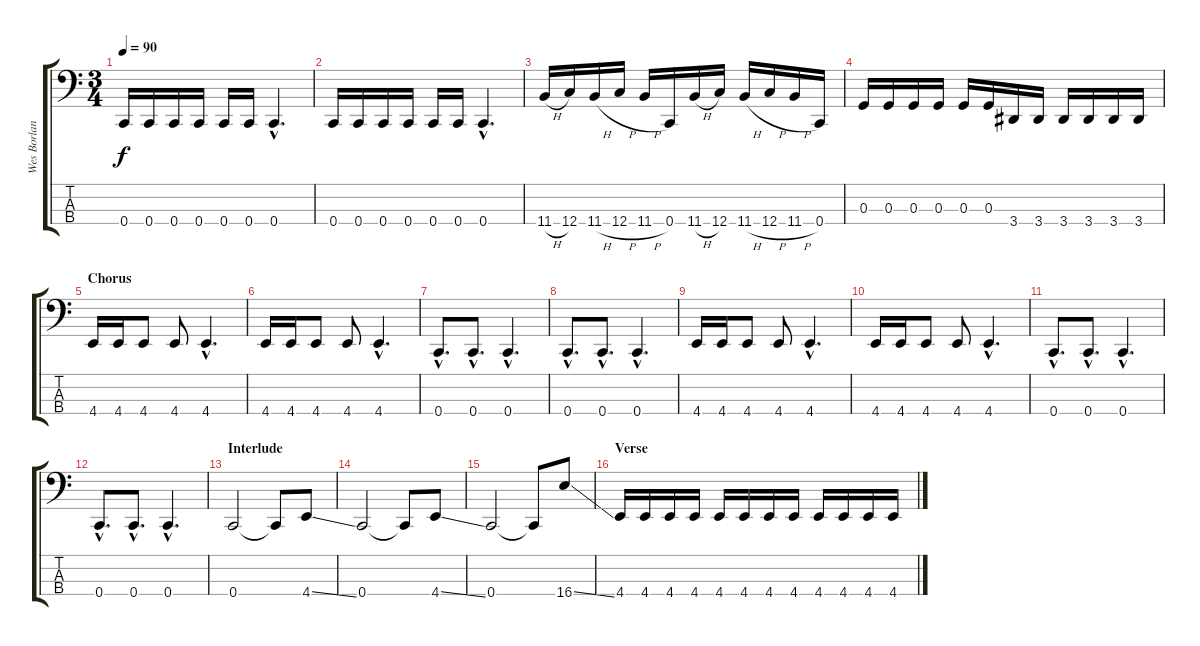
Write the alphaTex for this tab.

\track ("Wes Borland (Bass)" "Wes Borlan") {instrument electricbassfinger}
\staff {score tabs}
\tuning (F2 C2 G1 C1) {hide}
\ts (3 4)
\tempo 90
\clef f4
\ks c
0.4.16{dy f} 0.4.16 0.4.16 0.4.16 0.4.16 0.4.16 0.4{hac}.4{d} |
0.4.16 0.4.16 0.4.16 0.4.16 0.4.16 0.4.16 0.4{hac}.4{d} |
11.4{h}.16 12.4.16 11.4{h}.16 12.4{h}.16 11.4{h}.16 0.4.16 11.4{h}.16 12.4.16 11.4{h}.16 12.4{h}.16 11.4{h}.16 0.4.16 |
0.3.16 0.3.16 0.3.16 0.3.16 0.3.16 0.3.16 3.4.16 3.4.16 3.4.16 3.4.16 3.4.16 3.4.16 |
\section ("" "Chorus")
4.4.16 4.4.16 4.4.8 4.4.8 4.4{hac}.4{d} |
4.4.16 4.4.16 4.4.8 4.4.8 4.4{hac}.4{d} |
0.4{hac}.8{d} 0.4{hac}.8{d} 0.4{hac}.4{d} |
0.4{hac}.8{d} 0.4{hac}.8{d} 0.4{hac}.4{d} |
4.4.16 4.4.16 4.4.8 4.4.8 4.4{hac}.4{d} |
4.4.16 4.4.16 4.4.8 4.4.8 4.4{hac}.4{d} |
0.4{hac}.8{d} 0.4{hac}.8{d} 0.4{hac}.4{d} |
0.4{hac}.8{d} 0.4{hac}.8{d} 0.4{hac}.4{d} |
\section ("" "Interlude")
0.4.2 0.4{t}.8 4.4{ss}.8 |
0.4.2 0.4{t}.8 4.4{ss}.8 |
0.4.2 0.4{t}.8 16.4{ss}.8 |
\section ("" "Verse")
4.4.16 4.4.16 4.4.16 4.4.16 4.4.16 4.4.16 4.4.16 4.4.16 4.4.16 4.4.16 4.4.16 4.4.16
